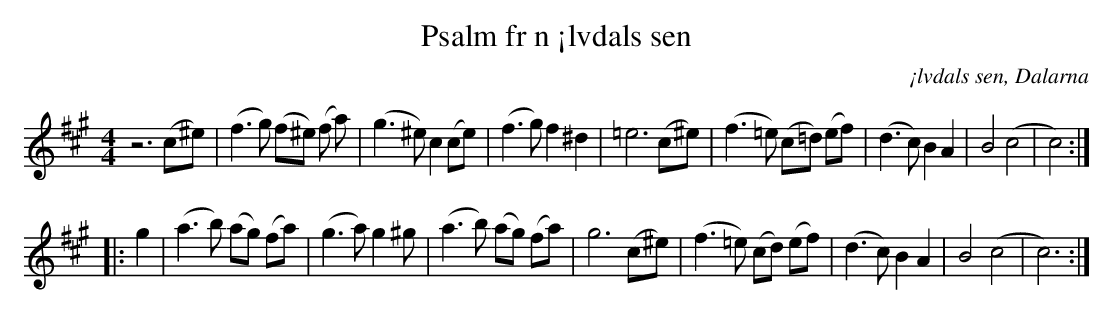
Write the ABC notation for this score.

X:1
T:Psalm fr n ¡lvdals sen
O:¡lvdals sen, Dalarna
M:4/4
L:1/8
K:A
 z6 (c^e) | (f3 g) (f^e) (f a) | (g3 ^e) c2 (ce) | (f3 g) f2 ^d2 | =e6 (c^e) | (f3=e) (c=d) (ef) | (d3c) B2 A2 | B4(c4 | c4) :|]
|: g2 | (a3b) (ag) (fa) | (g3a) g2 ^g | (a3 b) (ag) (fa) | g6 (c^e) | (f3 =e) (cd) (ef) | (d3 c) B2 A2 | B4 (c4| c6) :|]
